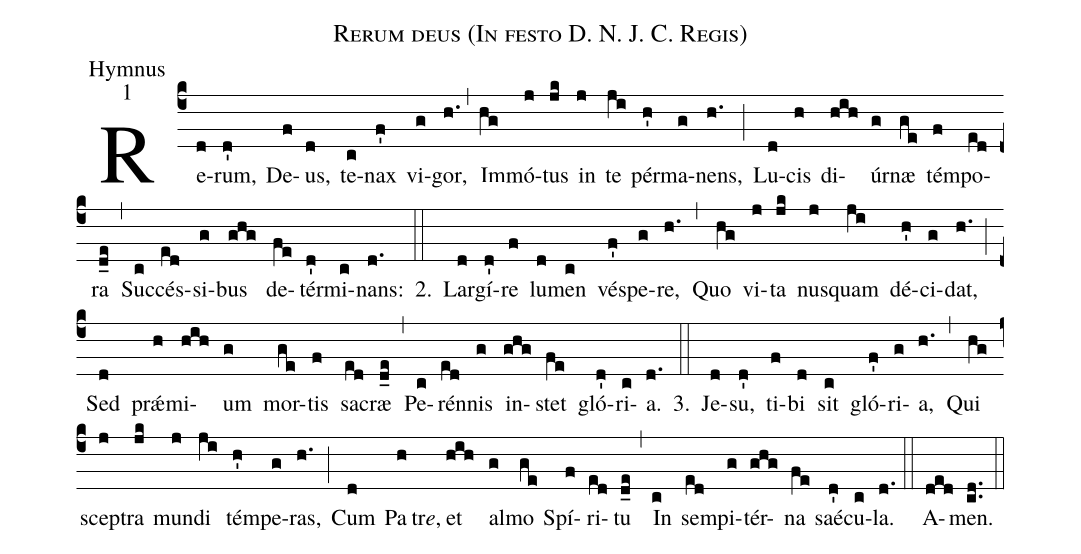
name:Rerum deus (In festo D. N. J. C. Regis);
office-part:Hymnus;
mode:1;
%%
(c4)Re(d)rum,(d') De(f)us,(d) te(c)nax(f') vi(g)gor,(h.) (,)
Im(hg)mó(j)tus(jk) in(j) te(ji) pér(h')ma(g)nens,(h.) (;)
Lu(d)cis(h) di(hih)úr(g)næ(ge) tém(f)po(ed)ra(d_e) (,)
Suc(c)cés(ed)si(g)bus(ghg) de(fe)tér(d')mi(c)nans:(d.)

2.(::) Lar(d)gí(d')re(f) lu(d)men(c) vé(f')spe(g)re,(h.) (,)
Quo(hg) vi(j)ta(jk) nus(j)quam(ji) dé(h')ci(g)dat,(h.) (;)
Sed(d) prǽ(h)mi(hih)um(g) mor(ge)tis(f) sa(ed)cræ(d_e) (,)
Pe(c)rén(ed)nis(g) in(ghg)stet(fe) gló(d')ri(c)a.(d.)

3.(::) Je(d)su,(d') ti(f)bi(d) sit(c) gló(f')ri(g)a,(h.) (,) Qui(hg) scep(j)tra(jk) mun(j)di(ji) tém(h')pe(g)ras,(h.) (;) Cum(d) Pa(h)tr<i>e</i>,() et(hih) al(g)mo(ge) Spí(f)ri(ed)tu(d_e) (,) In(c) sem(ed)pi(g)tér(ghg)na(fe) saé(d')cu(c)la.(d.) (::)
A(ded)men.(cd..) (::)
